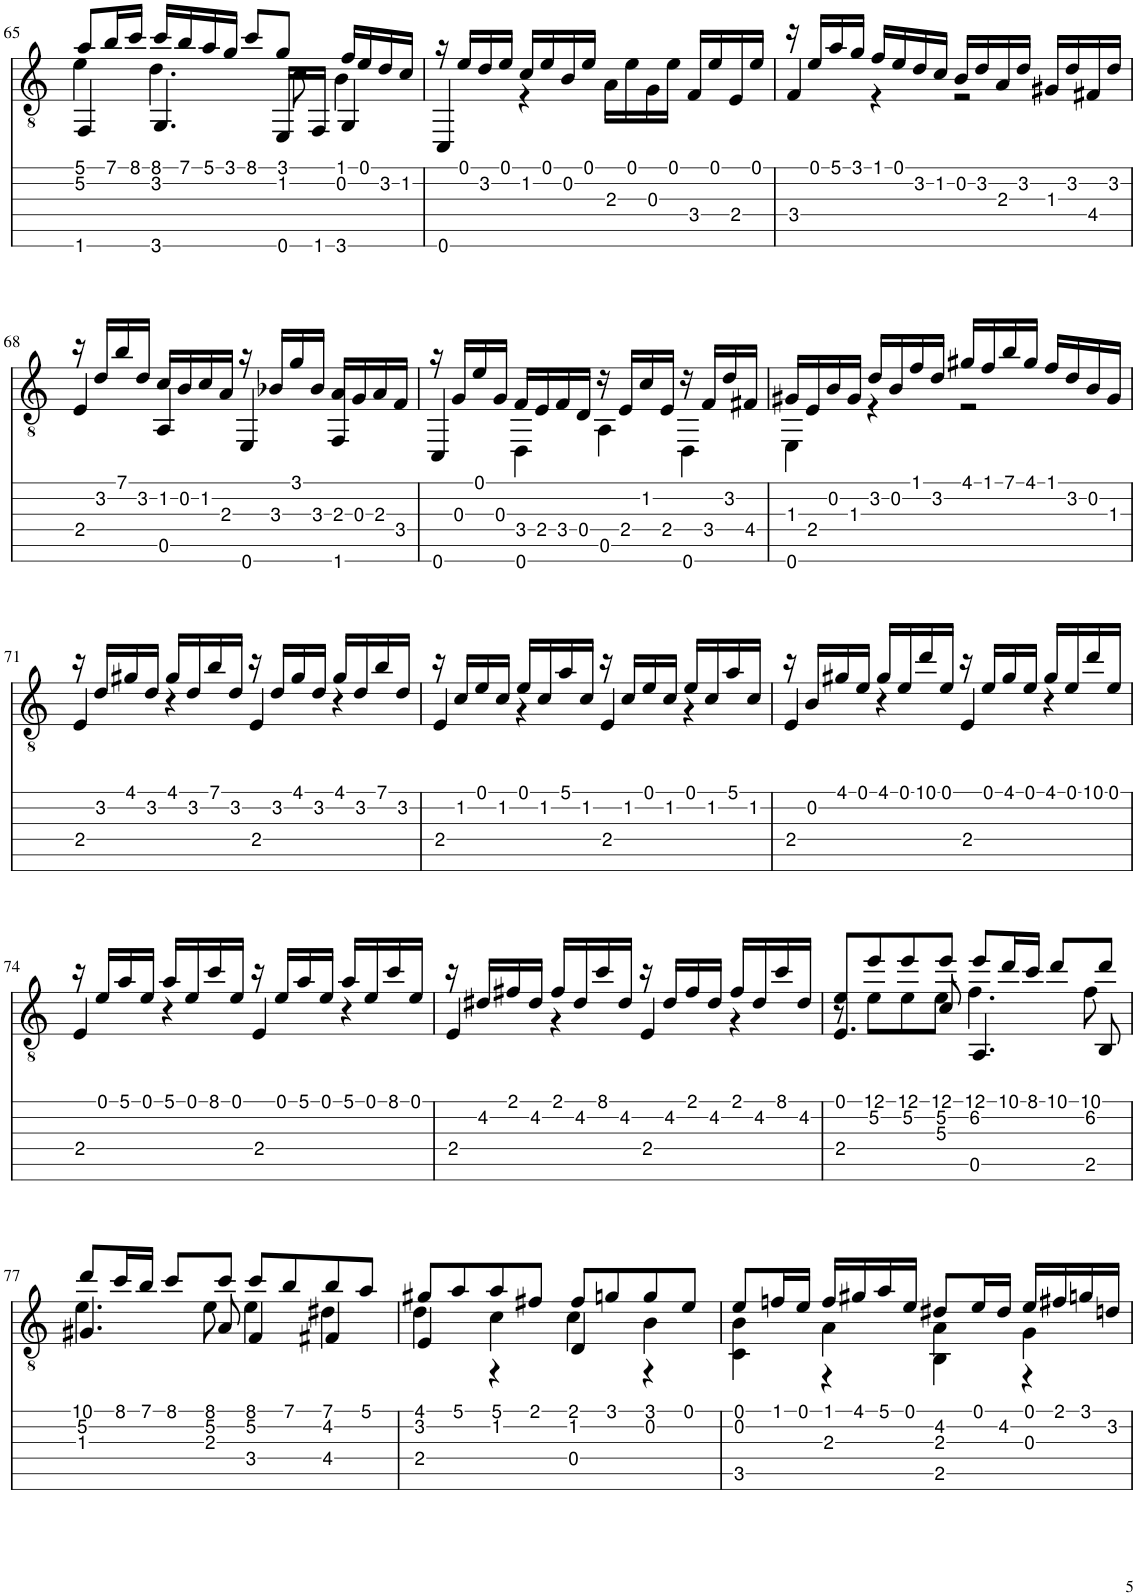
**kern	**kern
*part1	*part1
*staff2	*staff1
*I"Guitar	*
*I'Guit.	*
!!LO:PB:g=z
*	*clefGv2
*k[]	*k[]
*M4/4	*M4/4
*met(c)	*met(c)
=65	=65
*^	*^
*	*^	*	*^
8aL	4e	4FF	8a/L	4e\	4FF/
16bL	.	.	16b/L	.	.
16ccJJ	.	.	16cc/JJ	.	.
16ccLL	4.d	4.GG	16cc/LL	4.d\	4.GG/
16bJ	.	.	16b/	.	.
16aL	.	.	16a/	.	.
16gJJ	.	.	16g/JJ	.	.
8ccL	.	.	8cc/L	.	.
8gJ	8c	16EELL	8g/J	8c\	16EE/LL
.	.	16FFJJ	.	.	16FF/JJ
16fLL	4B	4GG	16f/LL	4B\	4GG/
16eJ	.	.	16e/	.	.
16dL	.	.	16d/	.	.
16cJJ	.	.	16c/JJ	.	.
*	*v	*v	*	*	*
*	*	*	*v	*v
=66	=66	=66	=66
16r	4CC	16r	4CC/
16eLL	.	16e/LL	.
16d	.	16d/	.
16eJJ	.	16e/JJ	.
16cLL	4r	16c/LL	4r
16eJ	.	16e/	.
16BL	.	16B/	.
16eJJ	.	16e/JJ	.
16ALL	2ryy	16A\LL	2ryy
16eJ	.	16e\	.
16GL	.	16G\	.
16eJJ	.	16e\JJ	.
16FLL	.	16F/LL	.
16eJ	.	16e/	.
16EL	.	16E/	.
16eJJ	.	16e/JJ	.
=67	=67	=67	=67
16r	4F	16r	4F/
16eLL	.	16e/LL	.
16a	.	16a/	.
16gJJ	.	16g/JJ	.
16fLL	4r	16f/LL	4r
16eJ	.	16e/	.
16dL	.	16d/	.
16cJJ	.	16c/JJ	.
16BLL	2r	16B/LL	2r
16dJ	.	16d/	.
16AL	.	16A/	.
16dJJ	.	16d/JJ	.
16G#XLL	.	16G#X/LL	.
16dJ	.	16d/	.
16F#XL	.	16F#X/	.
16dJJ	.	16d/JJ	.
!!LO:LB:g=z	!!
=68	=68	=68	=68
16r	4E	16r	4E/
16dLL	.	16d/LL	.
16b	.	16b/	.
16dJJ	.	16d/JJ	.
16cLL	4AA	16c/LL	4AA/
16BJ	.	16B/	.
16cL	.	16c/	.
16AJJ	.	16A/JJ	.
16r	4EE	16r	4EE/
16B-XLL	.	16B-X/LL	.
16g	.	16g/	.
16B-JJ	.	16B-/JJ	.
16ALL	4FF	16A/LL	4FF/
16GJ	.	16G/	.
16AL	.	16A/	.
16FJJ	.	16F/JJ	.
=69	=69	=69	=69
16r	4CC	16r	4CC/
16GLL	.	16G/LL	.
16e	.	16e/	.
16GJJ	.	16G/JJ	.
16FLL	4DD	16F/LL	4DD\
16EJ	.	16E/	.
16FL	.	16F/	.
16DJJ	.	16D/JJ	.
16r	4AA	16r	4AA\
16ELL	.	16E/LL	.
16c	.	16c/	.
16EJJ	.	16E/JJ	.
16r	4DD	16r	4DD\
16FLL	.	16F/LL	.
16d	.	16d/	.
16F#XJJ	.	16F#X/JJ	.
=70	=70	=70	=70
16G#XLL	4EE	16G#X/LL	4EE\
16EJ	.	16E/	.
16BL	.	16B/	.
16G#JJ	.	16G#/JJ	.
16dLL	4r	16d/LL	4r
16BJ	.	16B/	.
16fL	.	16f/	.
16dJJ	.	16d/JJ	.
16g#XLL	2r	16g#X/LL	2r
16fJ	.	16f/	.
16bL	.	16b/	.
16g#JJ	.	16g#/JJ	.
16fLL	.	16f/LL	.
16dJ	.	16d/	.
16BL	.	16B/	.
16G#JJ	.	16G#/JJ	.
!!LO:LB:g=z	!!
=71	=71	=71	=71
16r	4E	16r	4E/
16dLL	.	16d/LL	.
16g#X	.	16g#X/	.
16dJJ	.	16d/JJ	.
16g#LL	4r	16g#/LL	4r
16dJ	.	16d/	.
16bL	.	16b/	.
16dJJ	.	16d/JJ	.
16r	4E	16r	4E/
16dLL	.	16d/LL	.
16g#	.	16g#/	.
16dJJ	.	16d/JJ	.
16g#LL	4r	16g#/LL	4r
16dJ	.	16d/	.
16bL	.	16b/	.
16dJJ	.	16d/JJ	.
=72	=72	=72	=72
16r	4E	16r	4E/
16cLL	.	16c/LL	.
16e	.	16e/	.
16cJJ	.	16c/JJ	.
16eLL	4r	16e/LL	4r
16cJ	.	16c/	.
16aL	.	16a/	.
16cJJ	.	16c/JJ	.
16r	4E	16r	4E/
16cLL	.	16c/LL	.
16e	.	16e/	.
16cJJ	.	16c/JJ	.
16eLL	4r	16e/LL	4r
16cJ	.	16c/	.
16aL	.	16a/	.
16cJJ	.	16c/JJ	.
=73	=73	=73	=73
16r	4E	16r	4E/
16BLL	.	16B/LL	.
16g#X	.	16g#X/	.
16eJJ	.	16e/JJ	.
16g#LL	4r	16g#/LL	4r
16eJ	.	16e/	.
16ddL	.	16dd/	.
16eJJ	.	16e/JJ	.
16r	4E	16r	4E/
16eLL	.	16e/LL	.
16g#	.	16g#/	.
16eJJ	.	16e/JJ	.
16g#LL	4r	16g#/LL	4r
16eJ	.	16e/	.
16ddL	.	16dd/	.
16eJJ	.	16e/JJ	.
!!LO:LB:g=z	!!
=74	=74	=74	=74
16r	4E	16r	4E/
16eLL	.	16e/LL	.
16a	.	16a/	.
16eJJ	.	16e/JJ	.
16aLL	4r	16a/LL	4r
16eJ	.	16e/	.
16ccL	.	16cc/	.
16eJJ	.	16e/JJ	.
16r	4E	16r	4E/
16eLL	.	16e/LL	.
16a	.	16a/	.
16eJJ	.	16e/JJ	.
16aLL	4r	16a/LL	4r
16eJ	.	16e/	.
16ccL	.	16cc/	.
16eJJ	.	16e/JJ	.
=75	=75	=75	=75
16r	4E	16r	4E/
16d#XLL	.	16d#X/LL	.
16f#X	.	16f#X/	.
16d#JJ	.	16d#/JJ	.
16f#LL	4r	16f#/LL	4r
16d#J	.	16d#/	.
16ccL	.	16cc/	.
16d#JJ	.	16d#/JJ	.
16r	4E	16r	4E/
16d#LL	.	16d#/LL	.
16f#	.	16f#/	.
16d#JJ	.	16d#/JJ	.
16f#LL	4r	16f#/LL	4r
16d#J	.	16d#/	.
16ccL	.	16cc/	.
16d#JJ	.	16d#/JJ	.
=76	=76	=76	=76
*	*^	*	*^
8eL	8r	4.E	8e/L	8r	4.E/
8eeJ	8e	.	8ee/	8e\L	.
8eeL	8eL	.	8ee/	8e\	.
8eeJ	8eJ	8c	8ee/J	8e\J	8c/
8eeL	4.f	4.AA	8ee/L	4.f\	4.AA/
16ddL	.	.	16dd/L	.	.
16ccJJ	.	.	16cc/JJ	.	.
8ddL	.	.	8dd/L	.	.
8ddJ	8f	8BB	8dd/J	8f\	8BB/
!!LO:LB:g=z	!!	!!
=77	=77	=77	=77	=77	=77
8ddL	4.e	4.G#X	8dd/L	4.e\	4.G#X/
16ccL	.	.	16cc/L	.	.
16bJJ	.	.	16b/JJ	.	.
8ccL	.	.	8cc/L	.	.
8ccJ	8e	8A	8cc/J	8e\	8A/
8ccL	4e	4F	8cc/L	4e\	4F/
8bJ	.	.	8b/	.	.
8bL	4d#X	4F#X	8b/	4d#X\	4F#X/
8aJ	.	.	8a/J	.	.
=78	=78	=78	=78	=78	=78
8g#XL	4d	4E	8g#X/L	4d\	4E/
8aJ	.	.	8a/	.	.
8aL	4c	4r	8a/	4c\	4r
8f#XJ	.	.	8f#X/J	.	.
8f#L	4c	4D	8f#/L	4c\	4D/
8gnJ	.	.	8gn/	.	.
8gL	4B	4r	8g/	4B\	4r
8eJ	.	.	8e/J	.	.
=79	=79	=79	=79	=79	=79
8eL	4B	4C	8e/L	4B\	4C\
16f-XL	.	.	16fn/L	.	.
16eJJ	.	.	16e/JJ	.	.
16fLL	4A	4r	16f/LL	4A\	4r
16g#XJ	.	.	16g#X/	.	.
16aL	.	.	16a/	.	.
16eJJ	.	.	16e/JJ	.	.
8d#XL	4A	4BB	8d#X/L	4A\	4BB\
16eL	.	.	16e/L	.	.
16d#JJ	.	.	16d#/JJ	.	.
16eLL	4G	4r	16e/LL	4G\	4r
16f#XJ	.	.	16f#X/	.	.
16gnL	.	.	16gn/	.	.
16dnJJ	.	.	16dn/JJ	.	.
*v	*v	*v	*	*	*
*	*v	*v	*v
=	=
*-	*-
